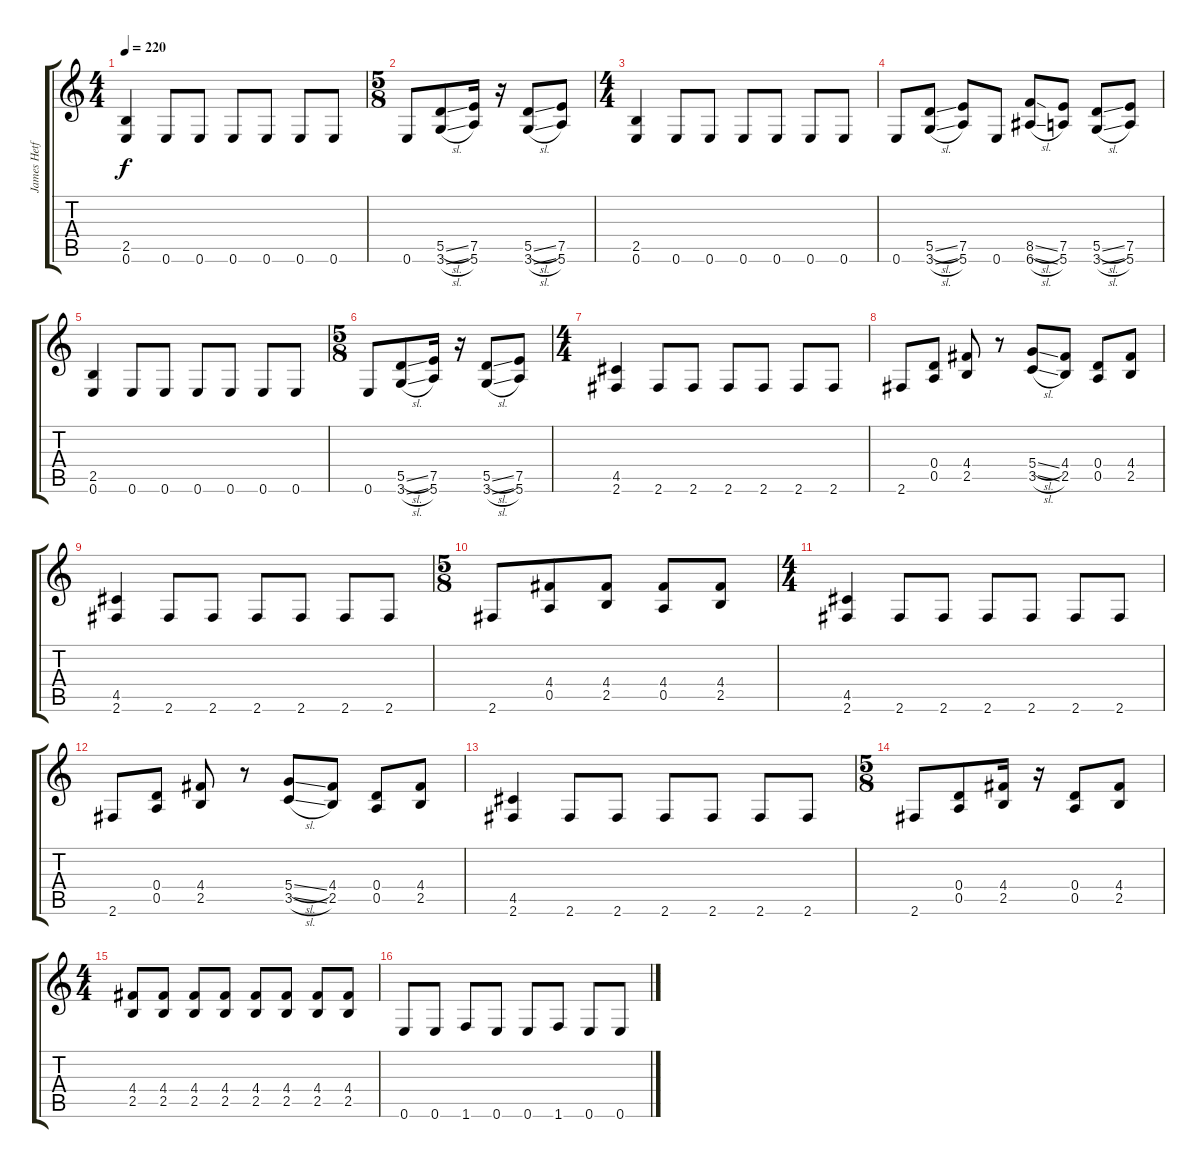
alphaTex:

\track ("James Hetfield (Rithm & Lead Guitars)" "James Hetf") {instrument distortionguitar}
\staff {score tabs}
\tuning (E4 B3 G3 D3 A2 E2) {hide}
\ts (4 4)
\tempo 220
\clef g2
\ks c
(2.5 0.6).4{dy f} 0.6.8 0.6.8 0.6.8 0.6.8 0.6.8 0.6.8 |
\ts (5 8)
0.6.8 (5.5{sl} 3.6{sl}).8 (7.5 5.6).16 r.16 (5.5{sl} 3.6{sl}).8 (7.5 5.6).8 |
\ts (4 4)
(2.5 0.6).4 0.6.8 0.6.8 0.6.8 0.6.8 0.6.8 0.6.8 |
0.6.8 (5.5{sl} 3.6{sl}).8 (7.5 5.6).8 0.6.8 (8.5{sl} 6.6{sl}).8 (7.5 5.6).8 (5.5{sl} 3.6{sl}).8 (7.5 5.6).8 |
(2.5 0.6).4 0.6.8 0.6.8 0.6.8 0.6.8 0.6.8 0.6.8 |
\ts (5 8)
0.6.8 (5.5{sl} 3.6{sl}).8 (7.5 5.6).16 r.16 (5.5{sl} 3.6{sl}).8 (7.5 5.6).8 |
\ts (4 4)
(4.5 2.6).4 2.6.8 2.6.8 2.6.8 2.6.8 2.6.8 2.6.8 |
2.6.8 (0.4 0.5).8 (4.4 2.5).8 r.8 (5.4{sl} 3.5{sl}).8 (4.4 2.5).8 (0.4 0.5).8 (4.4 2.5).8 |
(4.5 2.6).4 2.6.8 2.6.8 2.6.8 2.6.8 2.6.8 2.6.8 |
\ts (5 8)
2.6.8 (4.4 0.5).8 (4.4 2.5).8 (4.4 0.5).8 (4.4 2.5).8 |
\ts (4 4)
(4.5 2.6).4 2.6.8 2.6.8 2.6.8 2.6.8 2.6.8 2.6.8 |
2.6.8 (0.4 0.5).8 (4.4 2.5).8 r.8 (5.4{sl} 3.5{sl}).8 (4.4 2.5).8 (0.4 0.5).8 (4.4 2.5).8 |
(4.5 2.6).4 2.6.8 2.6.8 2.6.8 2.6.8 2.6.8 2.6.8 |
\ts (5 8)
2.6.8 (0.4 0.5).8 (4.4 2.5).16 r.16 (0.4 0.5).8 (4.4 2.5).8 |
\ts (4 4)
(4.4 2.5).8 (4.4 2.5).8 (4.4 2.5).8 (4.4 2.5).8 (4.4 2.5).8 (4.4 2.5).8 (4.4 2.5).8 (4.4 2.5).8 |
0.6.8 0.6.8 1.6.8 0.6.8 0.6.8 1.6.8 0.6.8 0.6.8
